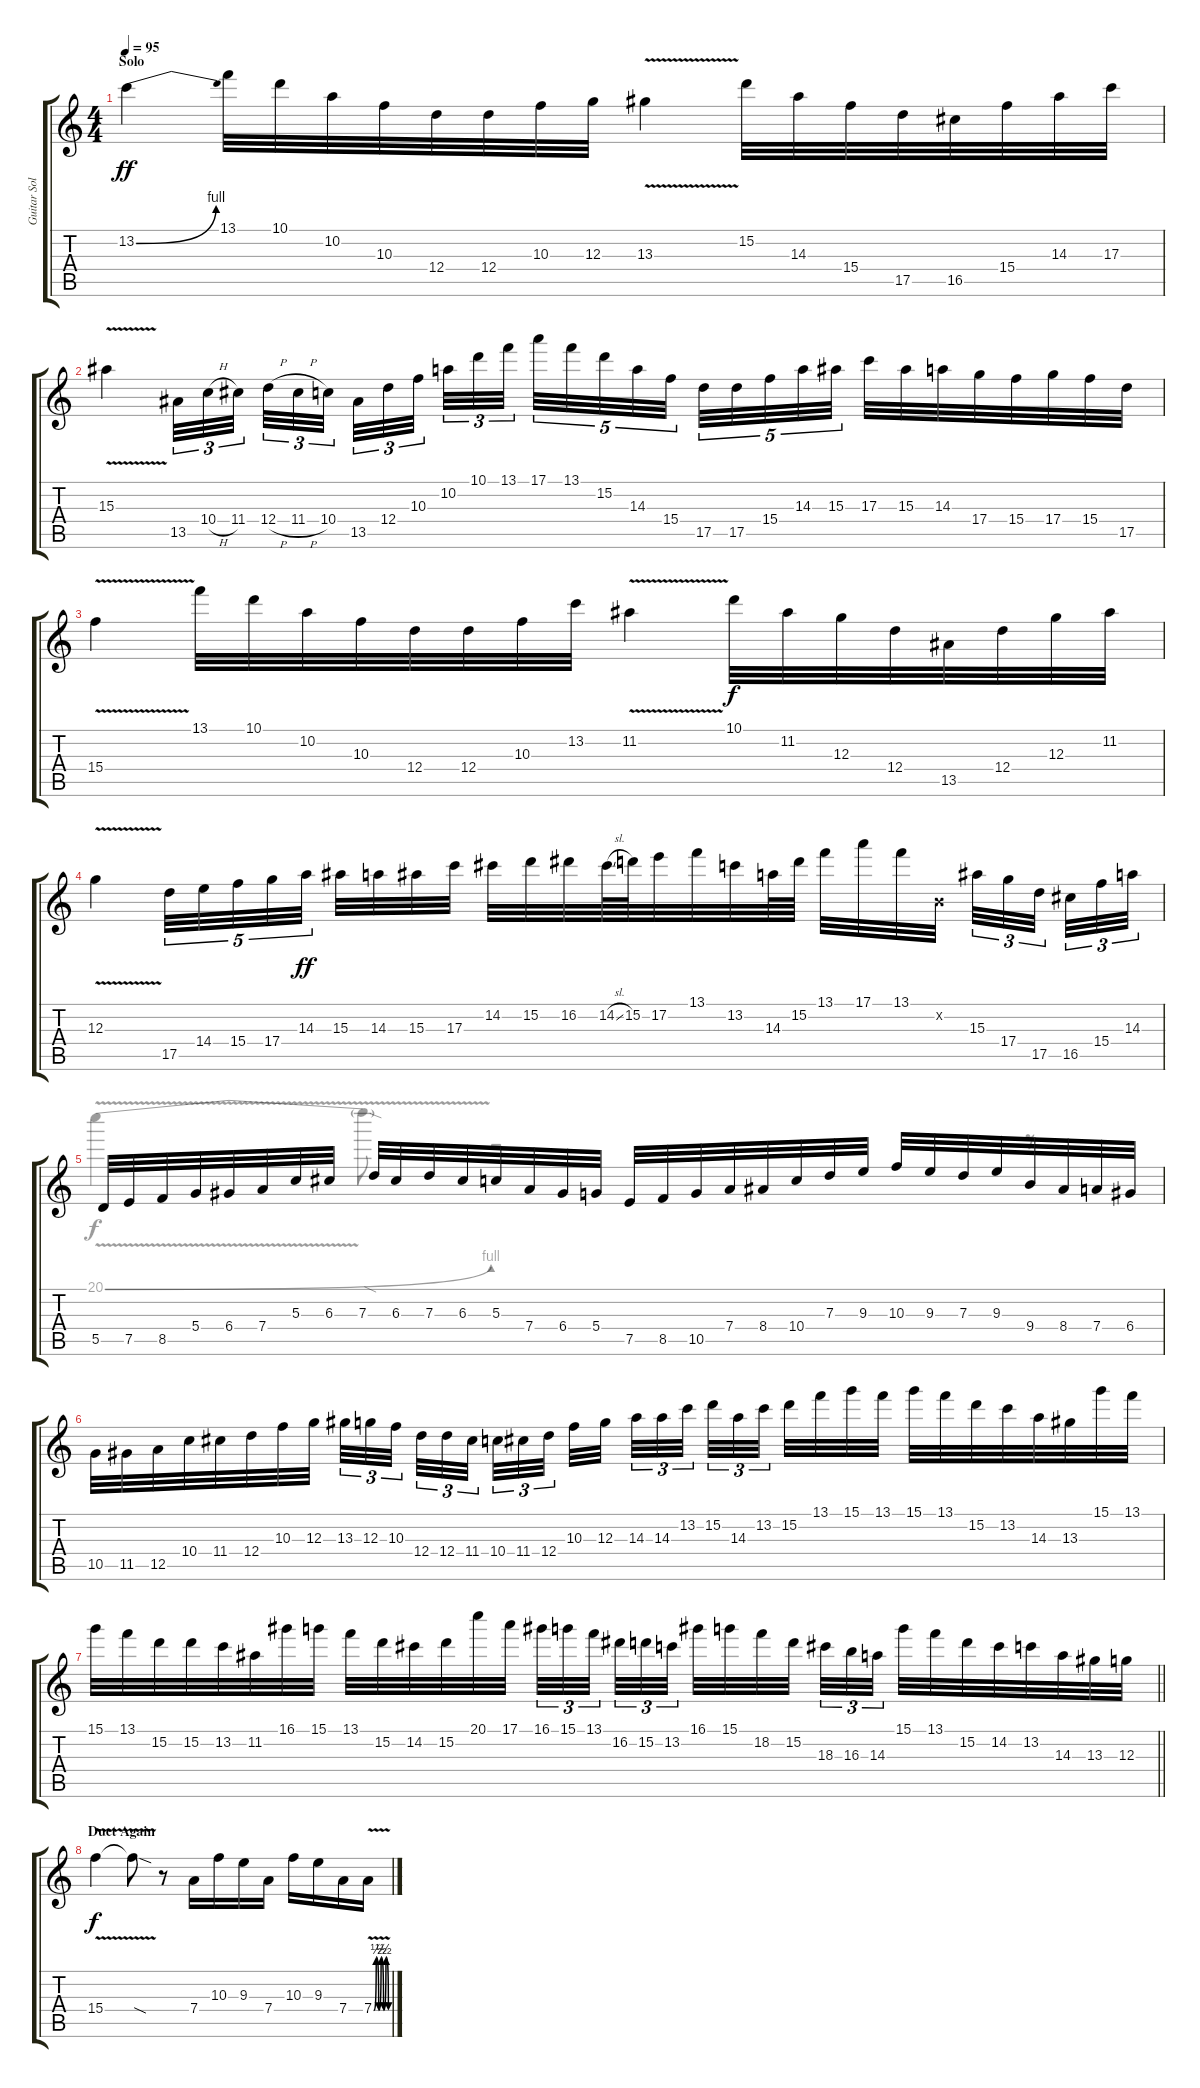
\track ("Guitar Solo Synyster" "Guitar Sol") {instrument distortionguitar}
\staff {score tabs}
\tuning (E4 B3 G3 D3 A2 D2) {hide}
\voice
\ts (4 4)
\section ("" "Solo")
\tempo 95
\clef g2
\ks c
13.2{be (bend 0 0 60 4)}.4{dy ff volume 16 balance 8} 13.1.32 10.1.32 10.2.32 10.3.32 12.4.32 12.4.32 10.3.32 12.3.32 13.3{v}.4 15.2.32 14.3.32 15.4.32 17.5.32 16.5.32 15.4.32 14.3.32 17.3.32 |
15.3{v}.4 13.5.32{tu (3 2)} 10.4{h}.32{tu (3 2)} 11.4.32{tu (3 2) beam splitsecondary} 12.4{h}.32{tu (3 2)} 11.4{h}.32{tu (3 2)} 10.4.32{tu (3 2) beam splitsecondary} 13.5.32{tu (3 2)} 12.4.32{tu (3 2)} 10.3.32{tu (3 2) beam splitsecondary} 10.2.32{tu (3 2)} 10.1.32{tu (3 2)} 13.1.32{tu (3 2)} 17.1.32{tu (5 4)} 13.1.32{tu (5 4)} 15.2.32{tu (5 4)} 14.3.32{tu (5 4)} 15.4.32{tu (5 4) beam splitsecondary} 17.5.32{tu (5 4)} 17.5.32{tu (5 4)} 15.4.32{tu (5 4)} 14.3.32{tu (5 4)} 15.3.32{tu (5 4)} 17.3.32 15.3.32 14.3.32 17.4.32 15.4.32 17.4.32 15.4.32 17.5.32 |
15.4{v}.4 13.1.32 10.1.32 10.2.32 10.3.32 12.4.32 12.4.32 10.3.32 13.2.32 11.2{v}.4 10.1.32{dy f} 11.2.32 12.3.32 12.4.32 13.5.32 12.4.32 12.3.32 11.2.32 |
12.3{v}.4 17.5.32{tu (5 4)} 14.4.32{tu (5 4)} 15.4.32{tu (5 4)} 17.4.32{tu (5 4)} 14.3.32{tu (5 4) dy ff beam splitsecondary} 15.3.32 14.3.32 15.3.32 17.3.32 14.2.32 15.2.32 16.2.32 14.2{sl}.64 15.2.64 17.2.32 13.1.32 13.2.32 14.3.64 15.2.64 13.1.32 17.1.32 13.1.32 0.2{x}.32{beam splitsecondary} 15.3.32{tu (3 2)} 17.4.32{tu (3 2)} 17.5.32{tu (3 2) beam splitsecondary} 16.5.32{tu (3 2)} 15.4.32{tu (3 2)} 14.3.32{tu (3 2)} |
5.5.32 7.5.32 8.5.32 5.4.32 6.4.32 7.4.32 5.3.32 6.3.32 7.3.32 6.3.32 7.3.32 6.3.32 5.3.32 7.4.32 6.4.32 5.4.32 7.5.32 8.5.32 10.5.32 7.4.32 8.4.32 10.4.32 7.3.32 9.3.32 10.3.32 9.3.32 7.3.32 9.3.32 9.4.32 8.4.32 7.4.32 6.4.32 |
10.5.32 11.5.32 12.5.32 10.4.32 11.4.32 12.4.32 10.3.32 12.3.32 13.3.32{tu (3 2)} 12.3.32{tu (3 2)} 10.3.32{tu (3 2) beam splitsecondary} 12.4.32{tu (3 2)} 12.4.32{tu (3 2)} 11.4.32{tu (3 2) beam splitsecondary} 10.4.32{tu (3 2)} 11.4.32{tu (3 2)} 12.4.32{tu (3 2) beam splitsecondary} 10.3.32 12.3.32 14.3.32{tu (3 2)} 14.3.32{tu (3 2)} 13.2.32{tu (3 2) beam splitsecondary} 15.2.32{tu (3 2)} 14.3.32{tu (3 2)} 13.2.32{tu (3 2) beam splitsecondary} 15.2.32 13.1.32 15.1.32 13.1.32 15.1.32 13.1.32 15.2.32 13.2.32 14.3.32 13.3.32 15.1.32 13.1.32 |
\barLineRight lightlight
15.1.32 13.1.32 15.2.32 15.2.32 13.2.32 11.2.32 16.1.32 15.1.32 13.1.32 15.2.32 14.2.32 15.2.32 20.1.32 17.1.32{beam splitsecondary} 16.1.32{tu (3 2)} 15.1.32{tu (3 2)} 13.1.32{tu (3 2)} 16.2.32{tu (3 2)} 15.2.32{tu (3 2)} 13.2.32{tu (3 2) beam splitsecondary} 16.1.32 15.1.32 18.2.32 15.2.32{beam splitsecondary} 18.3.32{tu (3 2)} 16.3.32{tu (3 2)} 14.3.32{tu (3 2)} 15.1.32 13.1.32 15.2.32 14.2.32 13.2.32 14.3.32 13.3.32 12.3.32 |
\section ("" "Duet Again")
15.4{v}.4{dy f} 15.4{sod t}.8 r.8 7.4.16 10.3.16 9.3.16 7.4.16 10.3.16 9.3.16 7.4.16 7.4{be (custom 0 0 10 2 20 0 30 2 40 0 50 2 60 0) v}.16
\voice
\clef g2
\ottava regular
\simile none
\ks c
|
|
|
|
20.1{be (bend 0 0 60 4) v}.4 20.1{sod t}.8 r.2 r.8 |
|
\barLineRight lightlight
|
